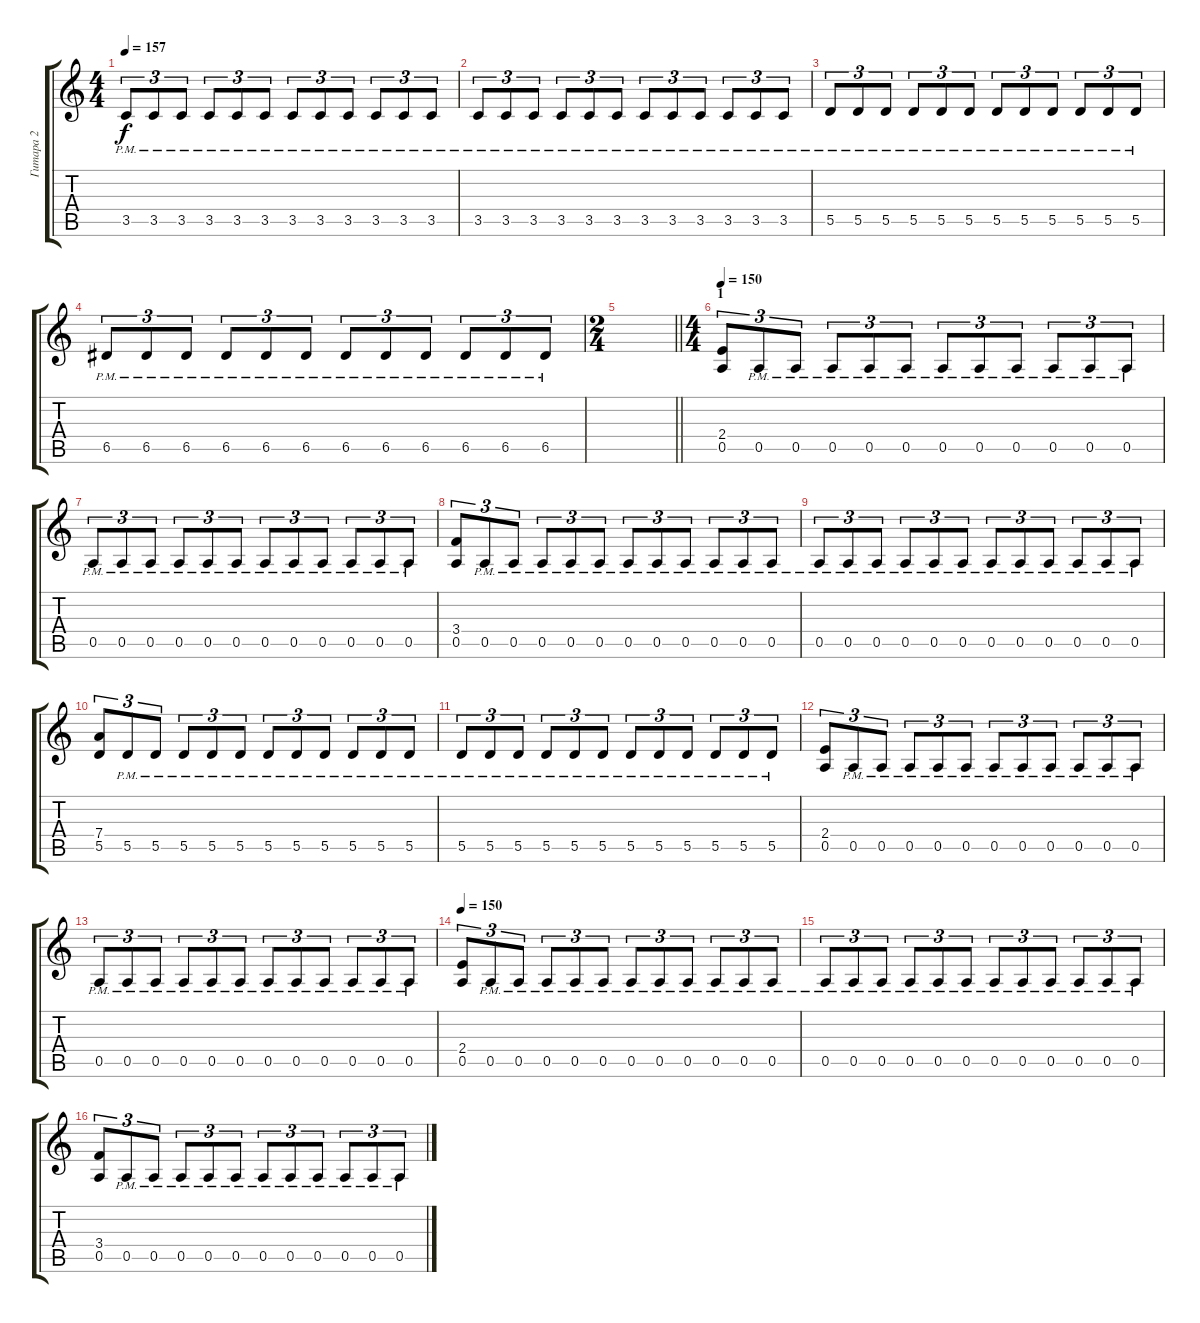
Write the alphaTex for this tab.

\track ("Гитара 2" "Гитара 2") {instrument distortionguitar}
\staff {score tabs}
\tuning (E4 B3 G3 D3 A2 E2) {hide}
\ts (4 4)
\tempo 157
\clef g2
\ks c
3.5{pm}.8{tu (3 2) dy f} 3.5{pm}.8{tu (3 2)} 3.5{pm}.8{tu (3 2)} 3.5{pm}.8{tu (3 2)} 3.5{pm}.8{tu (3 2)} 3.5{pm}.8{tu (3 2)} 3.5{pm}.8{tu (3 2)} 3.5{pm}.8{tu (3 2)} 3.5{pm}.8{tu (3 2)} 3.5{pm}.8{tu (3 2)} 3.5{pm}.8{tu (3 2)} 3.5{pm}.8{tu (3 2)} |
3.5{pm}.8{tu (3 2)} 3.5{pm}.8{tu (3 2)} 3.5{pm}.8{tu (3 2)} 3.5{pm}.8{tu (3 2)} 3.5{pm}.8{tu (3 2)} 3.5{pm}.8{tu (3 2)} 3.5{pm}.8{tu (3 2)} 3.5{pm}.8{tu (3 2)} 3.5{pm}.8{tu (3 2)} 3.5{pm}.8{tu (3 2)} 3.5{pm}.8{tu (3 2)} 3.5{pm}.8{tu (3 2)} |
5.5{pm}.8{tu (3 2)} 5.5{pm}.8{tu (3 2)} 5.5{pm}.8{tu (3 2)} 5.5{pm}.8{tu (3 2)} 5.5{pm}.8{tu (3 2)} 5.5{pm}.8{tu (3 2)} 5.5{pm}.8{tu (3 2)} 5.5{pm}.8{tu (3 2)} 5.5{pm}.8{tu (3 2)} 5.5{pm}.8{tu (3 2)} 5.5{pm}.8{tu (3 2)} 5.5{pm}.8{tu (3 2)} |
6.5{pm}.8{tu (3 2)} 6.5{pm}.8{tu (3 2)} 6.5{pm}.8{tu (3 2)} 6.5{pm}.8{tu (3 2)} 6.5{pm}.8{tu (3 2)} 6.5{pm}.8{tu (3 2)} 6.5{pm}.8{tu (3 2)} 6.5{pm}.8{tu (3 2)} 6.5{pm}.8{tu (3 2)} 6.5{pm}.8{tu (3 2)} 6.5{pm}.8{tu (3 2)} 6.5{pm}.8{tu (3 2)} |
\ts (2 4)
\barLineRight lightlight
|
\ts (4 4)
\section ("" "1")
\tempo 150
(2.4 0.5).8{tu (3 2)} 0.5{pm}.8{tu (3 2)} 0.5{pm}.8{tu (3 2)} 0.5{pm}.8{tu (3 2)} 0.5{pm}.8{tu (3 2)} 0.5{pm}.8{tu (3 2)} 0.5{pm}.8{tu (3 2)} 0.5{pm}.8{tu (3 2)} 0.5{pm}.8{tu (3 2)} 0.5{pm}.8{tu (3 2)} 0.5{pm}.8{tu (3 2)} 0.5{pm}.8{tu (3 2)} |
0.5{pm}.8{tu (3 2)} 0.5{pm}.8{tu (3 2)} 0.5{pm}.8{tu (3 2)} 0.5{pm}.8{tu (3 2)} 0.5{pm}.8{tu (3 2)} 0.5{pm}.8{tu (3 2)} 0.5{pm}.8{tu (3 2)} 0.5{pm}.8{tu (3 2)} 0.5{pm}.8{tu (3 2)} 0.5{pm}.8{tu (3 2)} 0.5{pm}.8{tu (3 2)} 0.5{pm}.8{tu (3 2)} |
(3.4 0.5).8{tu (3 2)} 0.5{pm}.8{tu (3 2)} 0.5{pm}.8{tu (3 2)} 0.5{pm}.8{tu (3 2)} 0.5{pm}.8{tu (3 2)} 0.5{pm}.8{tu (3 2)} 0.5{pm}.8{tu (3 2)} 0.5{pm}.8{tu (3 2)} 0.5{pm}.8{tu (3 2)} 0.5{pm}.8{tu (3 2)} 0.5{pm}.8{tu (3 2)} 0.5{pm}.8{tu (3 2)} |
0.5{pm}.8{tu (3 2)} 0.5{pm}.8{tu (3 2)} 0.5{pm}.8{tu (3 2)} 0.5{pm}.8{tu (3 2)} 0.5{pm}.8{tu (3 2)} 0.5{pm}.8{tu (3 2)} 0.5{pm}.8{tu (3 2)} 0.5{pm}.8{tu (3 2)} 0.5{pm}.8{tu (3 2)} 0.5{pm}.8{tu (3 2)} 0.5{pm}.8{tu (3 2)} 0.5{pm}.8{tu (3 2)} |
(7.4 5.5).8{tu (3 2)} 5.5{pm}.8{tu (3 2)} 5.5{pm}.8{tu (3 2)} 5.5{pm}.8{tu (3 2)} 5.5{pm}.8{tu (3 2)} 5.5{pm}.8{tu (3 2)} 5.5{pm}.8{tu (3 2)} 5.5{pm}.8{tu (3 2)} 5.5{pm}.8{tu (3 2)} 5.5{pm}.8{tu (3 2)} 5.5{pm}.8{tu (3 2)} 5.5{pm}.8{tu (3 2)} |
5.5{pm}.8{tu (3 2)} 5.5{pm}.8{tu (3 2)} 5.5{pm}.8{tu (3 2)} 5.5{pm}.8{tu (3 2)} 5.5{pm}.8{tu (3 2)} 5.5{pm}.8{tu (3 2)} 5.5{pm}.8{tu (3 2)} 5.5{pm}.8{tu (3 2)} 5.5{pm}.8{tu (3 2)} 5.5{pm}.8{tu (3 2)} 5.5{pm}.8{tu (3 2)} 5.5{pm}.8{tu (3 2)} |
(2.4 0.5).8{tu (3 2)} 0.5{pm}.8{tu (3 2)} 0.5{pm}.8{tu (3 2)} 0.5{pm}.8{tu (3 2)} 0.5{pm}.8{tu (3 2)} 0.5{pm}.8{tu (3 2)} 0.5{pm}.8{tu (3 2)} 0.5{pm}.8{tu (3 2)} 0.5{pm}.8{tu (3 2)} 0.5{pm}.8{tu (3 2)} 0.5{pm}.8{tu (3 2)} 0.5{pm}.8{tu (3 2)} |
0.5{pm}.8{tu (3 2)} 0.5{pm}.8{tu (3 2)} 0.5{pm}.8{tu (3 2)} 0.5{pm}.8{tu (3 2)} 0.5{pm}.8{tu (3 2)} 0.5{pm}.8{tu (3 2)} 0.5{pm}.8{tu (3 2)} 0.5{pm}.8{tu (3 2)} 0.5{pm}.8{tu (3 2)} 0.5{pm}.8{tu (3 2)} 0.5{pm}.8{tu (3 2)} 0.5{pm}.8{tu (3 2)} |
\tempo 150
(2.4 0.5).8{tu (3 2)} 0.5{pm}.8{tu (3 2)} 0.5{pm}.8{tu (3 2)} 0.5{pm}.8{tu (3 2)} 0.5{pm}.8{tu (3 2)} 0.5{pm}.8{tu (3 2)} 0.5{pm}.8{tu (3 2)} 0.5{pm}.8{tu (3 2)} 0.5{pm}.8{tu (3 2)} 0.5{pm}.8{tu (3 2)} 0.5{pm}.8{tu (3 2)} 0.5{pm}.8{tu (3 2)} |
0.5{pm}.8{tu (3 2)} 0.5{pm}.8{tu (3 2)} 0.5{pm}.8{tu (3 2)} 0.5{pm}.8{tu (3 2)} 0.5{pm}.8{tu (3 2)} 0.5{pm}.8{tu (3 2)} 0.5{pm}.8{tu (3 2)} 0.5{pm}.8{tu (3 2)} 0.5{pm}.8{tu (3 2)} 0.5{pm}.8{tu (3 2)} 0.5{pm}.8{tu (3 2)} 0.5{pm}.8{tu (3 2)} |
(3.4 0.5).8{tu (3 2)} 0.5{pm}.8{tu (3 2)} 0.5{pm}.8{tu (3 2)} 0.5{pm}.8{tu (3 2)} 0.5{pm}.8{tu (3 2)} 0.5{pm}.8{tu (3 2)} 0.5{pm}.8{tu (3 2)} 0.5{pm}.8{tu (3 2)} 0.5{pm}.8{tu (3 2)} 0.5{pm}.8{tu (3 2)} 0.5{pm}.8{tu (3 2)} 0.5{pm}.8{tu (3 2)}
